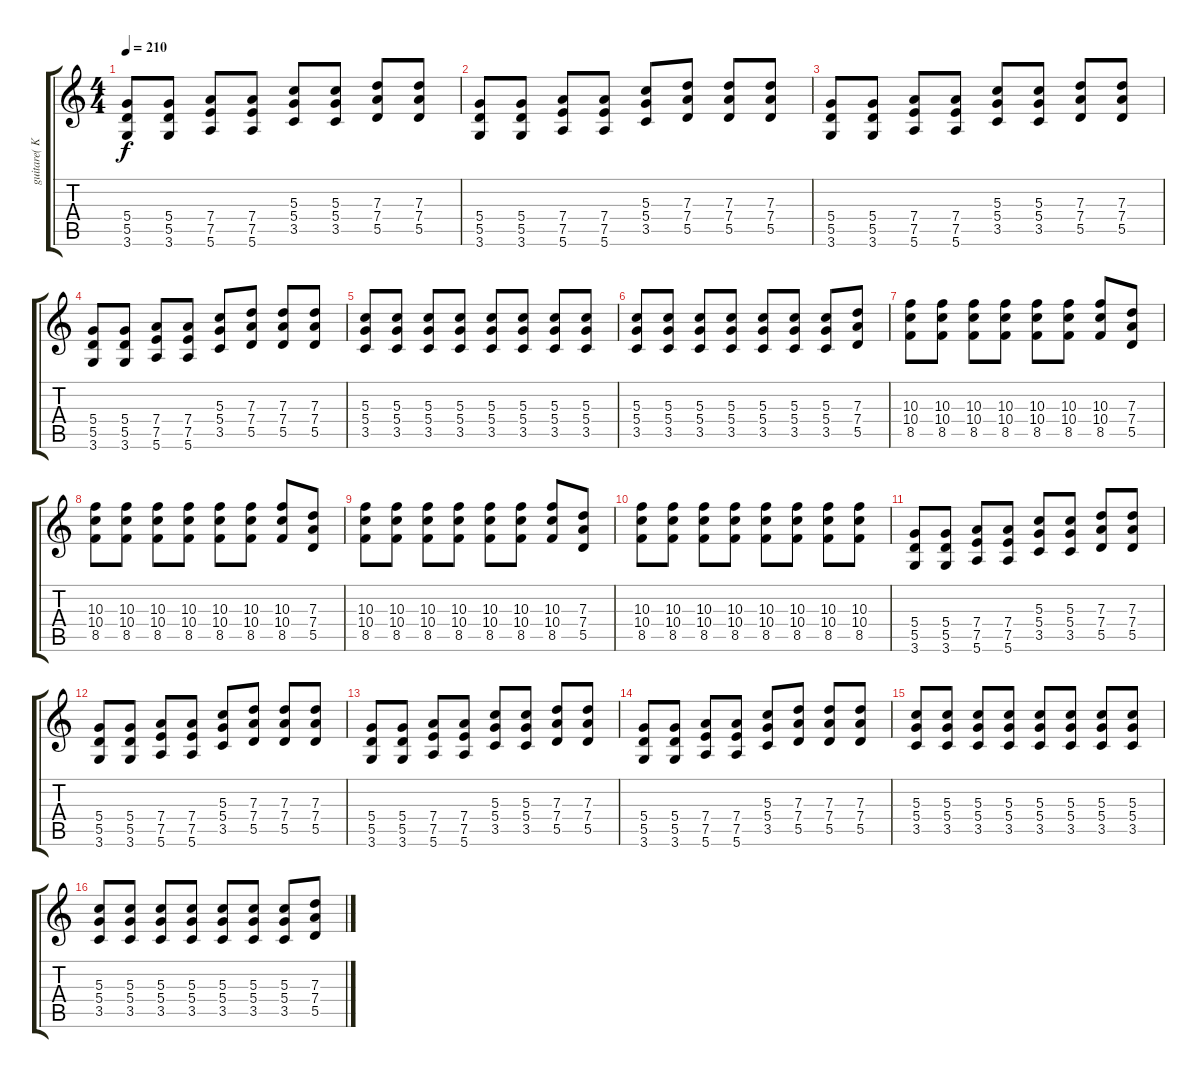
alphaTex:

\track ("guitare( Kabula )" "guitare( K") {instrument distortionguitar}
\staff {score tabs}
\tuning (E4 B3 G3 D3 A2 E2) {hide}
\ts (4 4)
\tempo 210
\clef g2
\ks c
(5.4 5.5 3.6).8{dy f} (5.4 5.5 3.6).8 (7.4 7.5 5.6).8 (7.4 7.5 5.6).8 (5.3 5.4 3.5).8 (5.3 5.4 3.5).8 (7.3 7.4 5.5).8 (7.3 7.4 5.5).8 |
(5.4 5.5 3.6).8 (5.4 5.5 3.6).8 (7.4 7.5 5.6).8 (7.4 7.5 5.6).8 (5.3 5.4 3.5).8 (7.3 7.4 5.5).8 (7.3 7.4 5.5).8 (7.3 7.4 5.5).8 |
(5.4 5.5 3.6).8 (5.4 5.5 3.6).8 (7.4 7.5 5.6).8 (7.4 7.5 5.6).8 (5.3 5.4 3.5).8 (5.3 5.4 3.5).8 (7.3 7.4 5.5).8 (7.3 7.4 5.5).8 |
(5.4 5.5 3.6).8 (5.4 5.5 3.6).8 (7.4 7.5 5.6).8 (7.4 7.5 5.6).8 (5.3 5.4 3.5).8 (7.3 7.4 5.5).8 (7.3 7.4 5.5).8 (7.3 7.4 5.5).8 |
(5.3 5.4 3.5).8 (5.3 5.4 3.5).8 (5.3 5.4 3.5).8 (5.3 5.4 3.5).8 (5.3 5.4 3.5).8 (5.3 5.4 3.5).8 (5.3 5.4 3.5).8 (5.3 5.4 3.5).8 |
(5.3 5.4 3.5).8 (5.3 5.4 3.5).8 (5.3 5.4 3.5).8 (5.3 5.4 3.5).8 (5.3 5.4 3.5).8 (5.3 5.4 3.5).8 (5.3 5.4 3.5).8 (7.3 7.4 5.5).8 |
(10.3 10.4 8.5).8 (10.3 10.4 8.5).8 (10.3 10.4 8.5).8 (10.3 10.4 8.5).8 (10.3 10.4 8.5).8 (10.3 10.4 8.5).8 (10.3 10.4 8.5).8 (7.3 7.4 5.5).8 |
(10.3 10.4 8.5).8 (10.3 10.4 8.5).8 (10.3 10.4 8.5).8 (10.3 10.4 8.5).8 (10.3 10.4 8.5).8 (10.3 10.4 8.5).8 (10.3 10.4 8.5).8 (7.3 7.4 5.5).8 |
(10.3 10.4 8.5).8 (10.3 10.4 8.5).8 (10.3 10.4 8.5).8 (10.3 10.4 8.5).8 (10.3 10.4 8.5).8 (10.3 10.4 8.5).8 (10.3 10.4 8.5).8 (7.3 7.4 5.5).8 |
(10.3 10.4 8.5).8 (10.3 10.4 8.5).8 (10.3 10.4 8.5).8 (10.3 10.4 8.5).8 (10.3 10.4 8.5).8 (10.3 10.4 8.5).8 (10.3 10.4 8.5).8 (10.3 10.4 8.5).8 |
(5.4 5.5 3.6).8 (5.4 5.5 3.6).8 (7.4 7.5 5.6).8 (7.4 7.5 5.6).8 (5.3 5.4 3.5).8 (5.3 5.4 3.5).8 (7.3 7.4 5.5).8 (7.3 7.4 5.5).8 |
(5.4 5.5 3.6).8 (5.4 5.5 3.6).8 (7.4 7.5 5.6).8 (7.4 7.5 5.6).8 (5.3 5.4 3.5).8 (7.3 7.4 5.5).8 (7.3 7.4 5.5).8 (7.3 7.4 5.5).8 |
(5.4 5.5 3.6).8 (5.4 5.5 3.6).8 (7.4 7.5 5.6).8 (7.4 7.5 5.6).8 (5.3 5.4 3.5).8 (5.3 5.4 3.5).8 (7.3 7.4 5.5).8 (7.3 7.4 5.5).8 |
(5.4 5.5 3.6).8 (5.4 5.5 3.6).8 (7.4 7.5 5.6).8 (7.4 7.5 5.6).8 (5.3 5.4 3.5).8 (7.3 7.4 5.5).8 (7.3 7.4 5.5).8 (7.3 7.4 5.5).8 |
(5.3 5.4 3.5).8 (5.3 5.4 3.5).8 (5.3 5.4 3.5).8 (5.3 5.4 3.5).8 (5.3 5.4 3.5).8 (5.3 5.4 3.5).8 (5.3 5.4 3.5).8 (5.3 5.4 3.5).8 |
(5.3 5.4 3.5).8 (5.3 5.4 3.5).8 (5.3 5.4 3.5).8 (5.3 5.4 3.5).8 (5.3 5.4 3.5).8 (5.3 5.4 3.5).8 (5.3 5.4 3.5).8 (7.3 7.4 5.5).8
